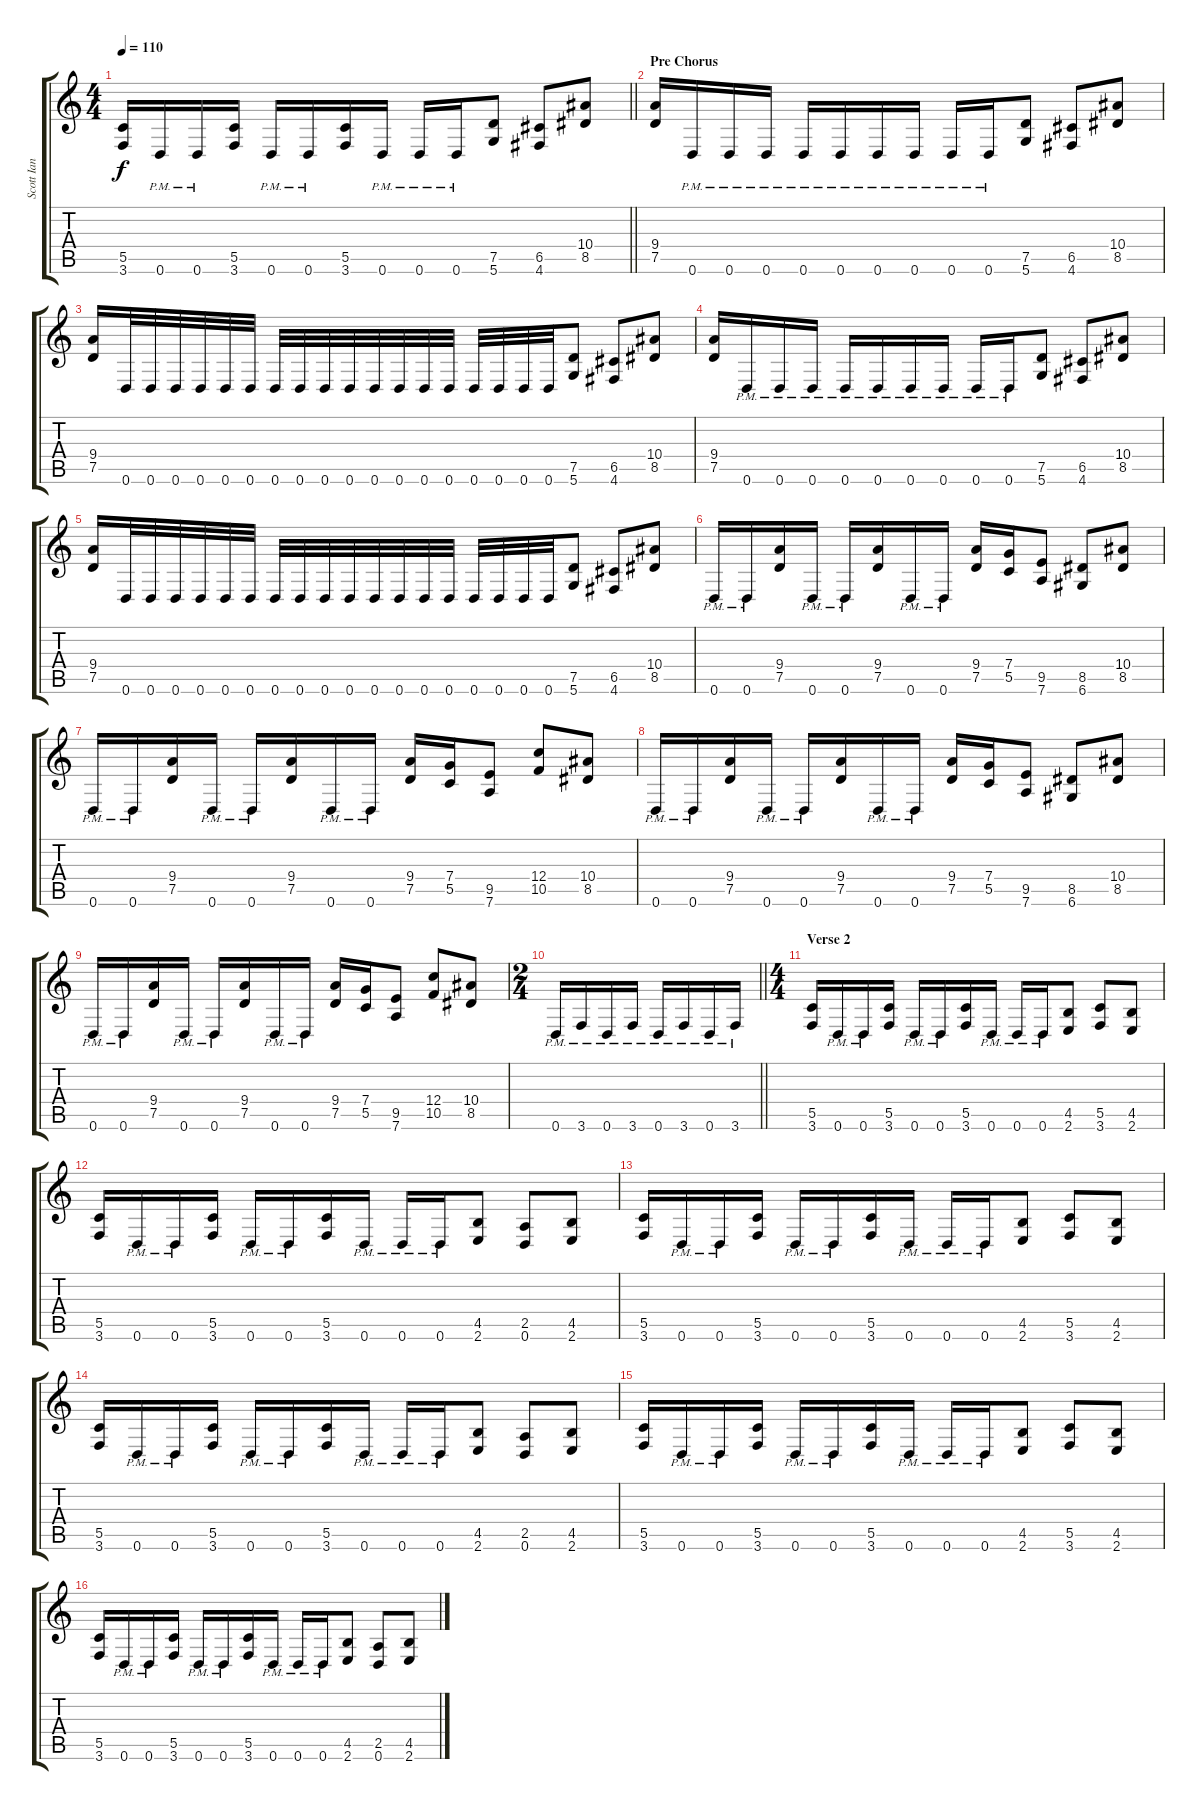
\track ("Scott Ian" "Scott Ian") {instrument distortionguitar}
\staff {score tabs}
\tuning (D4 A3 F3 C3 G2 D2) {hide}
\ts (4 4)
\tempo 110
\clef g2
\barLineRight lightlight
\ks c
(5.5 3.6).16{dy f} 0.6{pm}.16 0.6{pm}.16 (5.5 3.6).16 0.6{pm}.16 0.6{pm}.16 (5.5 3.6).16 0.6{pm}.16 0.6{pm}.16 0.6{pm}.16 (7.5 5.6).8 (6.5 4.6).8 (10.4 8.5).8 |
\section ("" "Pre Chorus")
(9.4 7.5).16 0.6{pm}.16 0.6{pm}.16 0.6{pm}.16 0.6{pm}.16 0.6{pm}.16 0.6{pm}.16 0.6{pm}.16 0.6{pm}.16 0.6{pm}.16 (7.5 5.6).8 (6.5 4.6).8 (10.4 8.5).8 |
(9.4 7.5).16 0.6.32 0.6.32 0.6.32 0.6.32 0.6.32 0.6.32 0.6.32 0.6.32 0.6.32 0.6.32 0.6.32 0.6.32 0.6.32 0.6.32 0.6.32 0.6.32 0.6.32 0.6.32 (7.5 5.6).8 (6.5 4.6).8 (10.4 8.5).8 |
(9.4 7.5).16 0.6{pm}.16 0.6{pm}.16 0.6{pm}.16 0.6{pm}.16 0.6{pm}.16 0.6{pm}.16 0.6{pm}.16 0.6{pm}.16 0.6{pm}.16 (7.5 5.6).8 (6.5 4.6).8 (10.4 8.5).8 |
(9.4 7.5).16 0.6.32 0.6.32 0.6.32 0.6.32 0.6.32 0.6.32 0.6.32 0.6.32 0.6.32 0.6.32 0.6.32 0.6.32 0.6.32 0.6.32 0.6.32 0.6.32 0.6.32 0.6.32 (7.5 5.6).8 (6.5 4.6).8 (10.4 8.5).8 |
0.6{pm}.16 0.6{pm}.16 (9.4 7.5).16 0.6{pm}.16 0.6{pm}.16 (9.4 7.5).16 0.6{pm}.16 0.6{pm}.16 (9.4 7.5).16 (7.4 5.5).16 (9.5 7.6).8 (8.5 6.6).8 (10.4 8.5).8 |
0.6{pm}.16 0.6{pm}.16 (9.4 7.5).16 0.6{pm}.16 0.6{pm}.16 (9.4 7.5).16 0.6{pm}.16 0.6{pm}.16 (9.4 7.5).16 (7.4 5.5).16 (9.5 7.6).8 (12.4 10.5).8 (10.4 8.5).8 |
0.6{pm}.16 0.6{pm}.16 (9.4 7.5).16 0.6{pm}.16 0.6{pm}.16 (9.4 7.5).16 0.6{pm}.16 0.6{pm}.16 (9.4 7.5).16 (7.4 5.5).16 (9.5 7.6).8 (8.5 6.6).8 (10.4 8.5).8 |
0.6{pm}.16 0.6{pm}.16 (9.4 7.5).16 0.6{pm}.16 0.6{pm}.16 (9.4 7.5).16 0.6{pm}.16 0.6{pm}.16 (9.4 7.5).16 (7.4 5.5).16 (9.5 7.6).8 (12.4 10.5).8 (10.4 8.5).8 |
\ts (2 4)
\barLineRight lightlight
0.6{pm}.16 3.6{pm}.16 0.6{pm}.16 3.6{pm}.16 0.6{pm}.16 3.6{pm}.16 0.6{pm}.16 3.6{pm}.16 |
\ts (4 4)
\section ("" "Verse 2")
(5.5 3.6).16 0.6{pm}.16 0.6{pm}.16 (5.5 3.6).16 0.6{pm}.16 0.6{pm}.16 (5.5 3.6).16 0.6{pm}.16 0.6{pm}.16 0.6{pm}.16 (4.5 2.6).8 (5.5 3.6).8 (4.5 2.6).8 |
(5.5 3.6).16 0.6{pm}.16 0.6{pm}.16 (5.5 3.6).16 0.6{pm}.16 0.6{pm}.16 (5.5 3.6).16 0.6{pm}.16 0.6{pm}.16 0.6{pm}.16 (4.5 2.6).8 (2.5 0.6).8 (4.5 2.6).8 |
(5.5 3.6).16 0.6{pm}.16 0.6{pm}.16 (5.5 3.6).16 0.6{pm}.16 0.6{pm}.16 (5.5 3.6).16 0.6{pm}.16 0.6{pm}.16 0.6{pm}.16 (4.5 2.6).8 (5.5 3.6).8 (4.5 2.6).8 |
(5.5 3.6).16 0.6{pm}.16 0.6{pm}.16 (5.5 3.6).16 0.6{pm}.16 0.6{pm}.16 (5.5 3.6).16 0.6{pm}.16 0.6{pm}.16 0.6{pm}.16 (4.5 2.6).8 (2.5 0.6).8 (4.5 2.6).8 |
(5.5 3.6).16 0.6{pm}.16 0.6{pm}.16 (5.5 3.6).16 0.6{pm}.16 0.6{pm}.16 (5.5 3.6).16 0.6{pm}.16 0.6{pm}.16 0.6{pm}.16 (4.5 2.6).8 (5.5 3.6).8 (4.5 2.6).8 |
(5.5 3.6).16 0.6{pm}.16 0.6{pm}.16 (5.5 3.6).16 0.6{pm}.16 0.6{pm}.16 (5.5 3.6).16 0.6{pm}.16 0.6{pm}.16 0.6{pm}.16 (4.5 2.6).8 (2.5 0.6).8 (4.5 2.6).8
